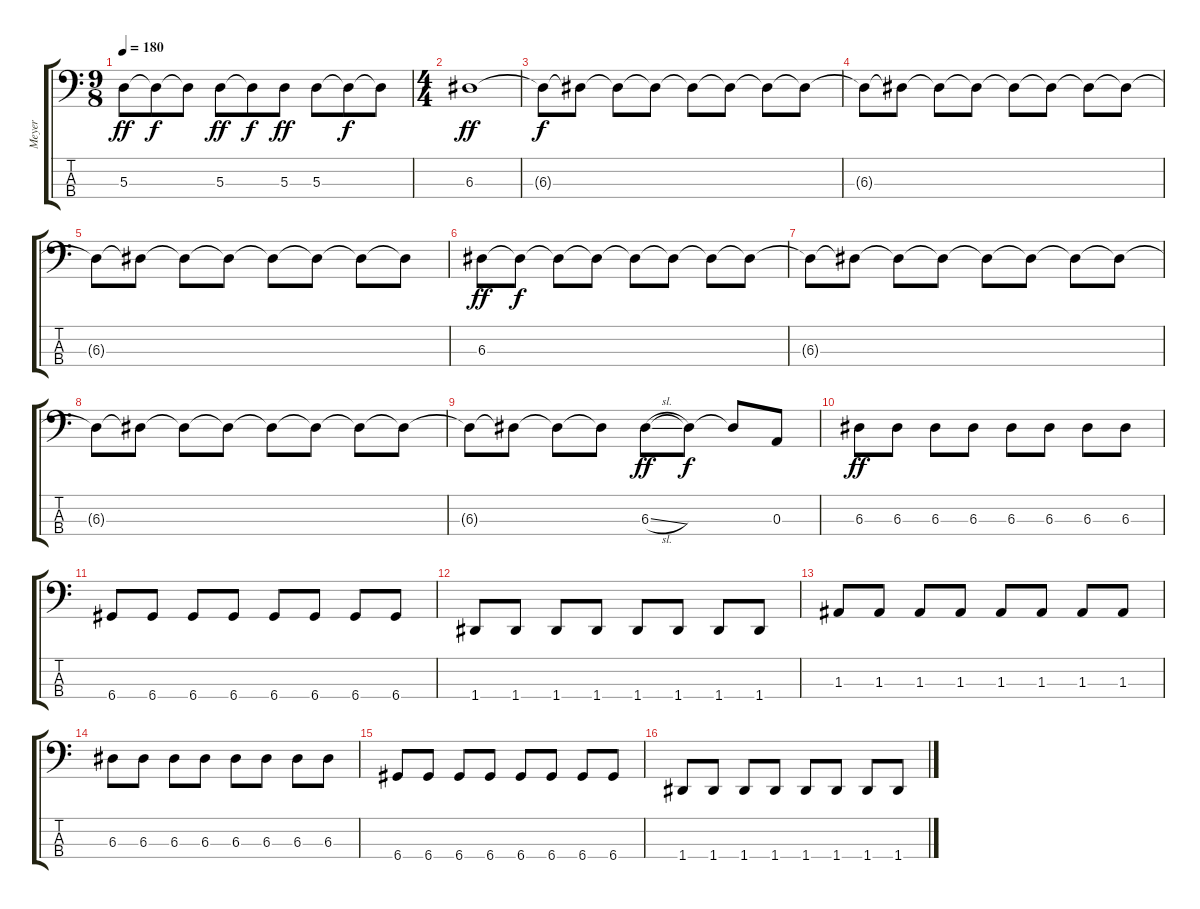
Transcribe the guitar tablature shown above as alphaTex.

\track ("Meyer" "Meyer") {instrument electricbassfinger}
\staff {score tabs}
\tuning (G2 D2 A1 D1) {hide}
\ts (9 8)
\tempo 180
\clef f4
\ks c
5.3.8{dy ff} 5.3{t}.8{dy f} 5.3{t}.8 5.3.8{dy ff} 5.3{t}.8{dy f} 5.3.8{dy ff} 5.3.8 5.3{t}.8{dy f} 5.3{t}.8 |
\ts (4 4)
6.3.1{dy ff} |
6.3{t}.8{dy f} 6.3{t}.8 6.3{t}.8 6.3{t}.8 6.3{t}.8 6.3{t}.8 6.3{t}.8 6.3{t}.8 |
6.3{t}.8 6.3{t}.8 6.3{t}.8 6.3{t}.8 6.3{t}.8 6.3{t}.8 6.3{t}.8 6.3{t}.8 |
6.3{t}.8 6.3{t}.8 6.3{t}.8 6.3{t}.8 6.3{t}.8 6.3{t}.8 6.3{t}.8 6.3{t}.8 |
6.3.8{dy ff} 6.3{t}.8{dy f} 6.3{t}.8 6.3{t}.8 6.3{t}.8 6.3{t}.8 6.3{t}.8 6.3{t}.8 |
6.3{t}.8 6.3{t}.8 6.3{t}.8 6.3{t}.8 6.3{t}.8 6.3{t}.8 6.3{t}.8 6.3{t}.8 |
6.3{t}.8 6.3{t}.8 6.3{t}.8 6.3{t}.8 6.3{t}.8 6.3{t}.8 6.3{t}.8 6.3{t}.8 |
6.3{t}.8 6.3{t}.8 6.3{t}.8 6.3{t}.8 6.3{sl}.8{dy ff} 6.3{t}.8{dy f} 6.3{t}.8 0.3.8 |
6.3.8{dy ff} 6.3.8 6.3.8 6.3.8 6.3.8 6.3.8 6.3.8 6.3.8 |
6.4.8 6.4.8 6.4.8 6.4.8 6.4.8 6.4.8 6.4.8 6.4.8 |
1.4.8 1.4.8 1.4.8 1.4.8 1.4.8 1.4.8 1.4.8 1.4.8 |
1.3.8 1.3.8 1.3.8 1.3.8 1.3.8 1.3.8 1.3.8 1.3.8 |
6.3.8 6.3.8 6.3.8 6.3.8 6.3.8 6.3.8 6.3.8 6.3.8 |
6.4.8 6.4.8 6.4.8 6.4.8 6.4.8 6.4.8 6.4.8 6.4.8 |
1.4.8 1.4.8 1.4.8 1.4.8 1.4.8 1.4.8 1.4.8 1.4.8
